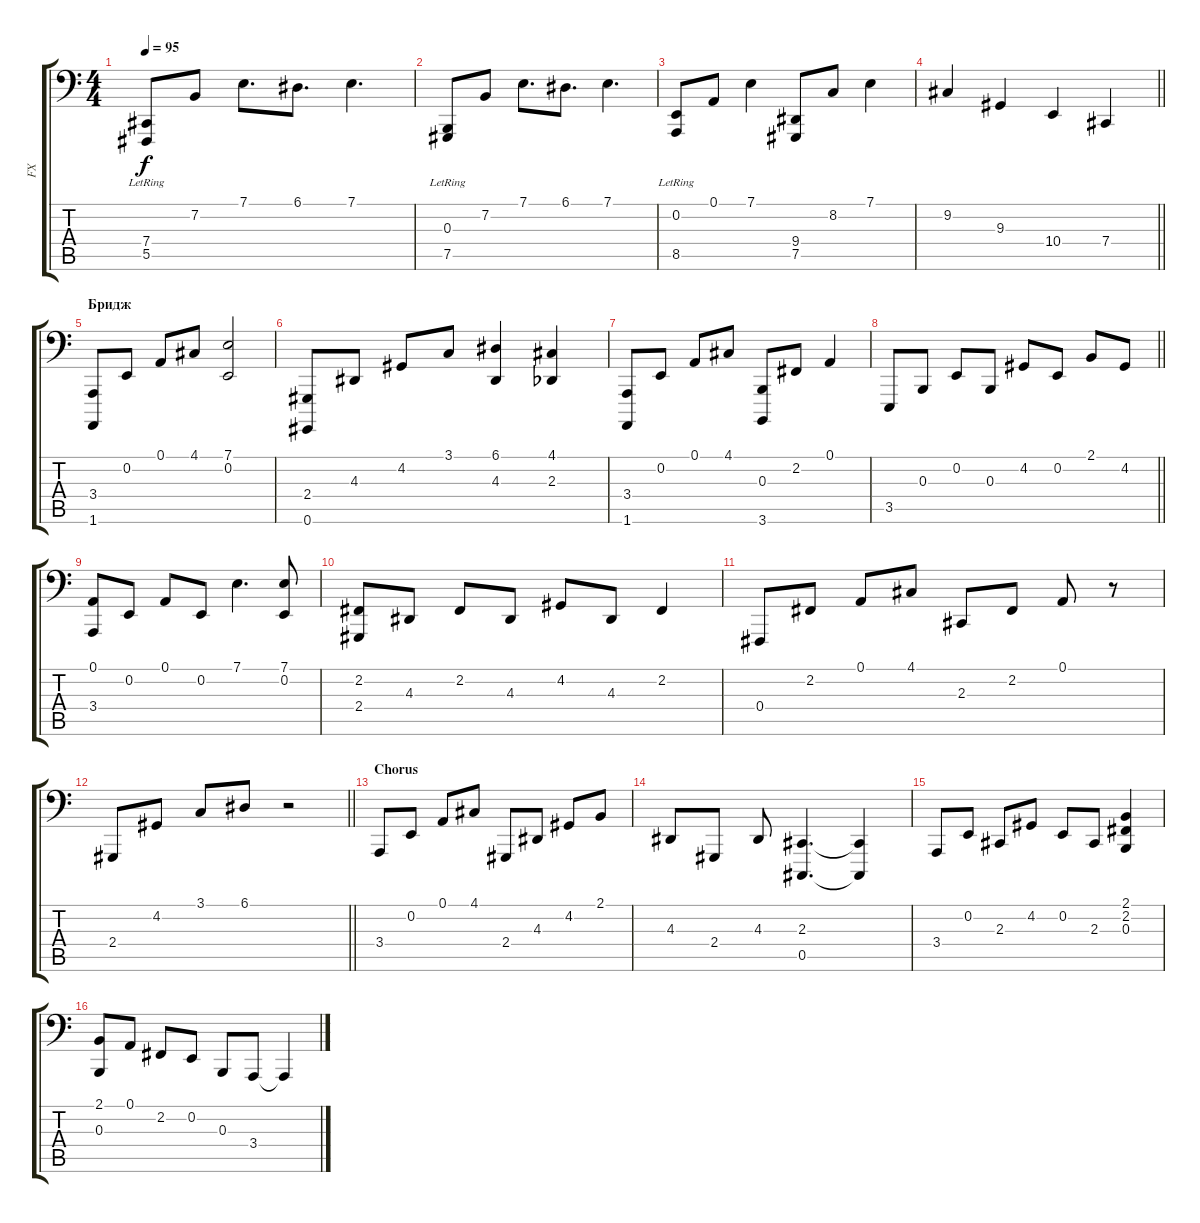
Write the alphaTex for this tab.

\track ("FX" "FX") {instrument brightacousticpiano}
\staff {score tabs}
\tuning (A2 E2 B1 Gb1 Db1 Ab0) {hide}
\ts (4 4)
\tempo 95
\clef f4
\ks c
(7.4 5.5{lr}).8{dy f} 7.2.8 7.1.8{d} 6.1.8{d} 7.1.4{d} |
(0.3 7.5{lr}).8 7.2.8 7.1.8{d} 6.1.8{d} 7.1.4{d} |
(0.2 8.5{lr}).8 0.1.8 7.1.4 (9.4 7.5).8 8.2.8 7.1.4 |
\barLineRight lightlight
9.2.4 9.3.4 10.4.4 7.4.4 |
\section ("" "Бридж")
(3.4 1.6).8 0.2.8 0.1.8 4.1.8 (7.1 0.2).2 |
(2.4 0.6).8 4.3.8 4.2.8 3.1.8 (6.1 4.3).4 (4.1 2.3{acc b}).4 |
(3.4 1.6).8 0.2.8 0.1.8 4.1.8 (0.3 3.6).8 2.2.8 0.1.4 |
\barLineRight lightlight
3.5.8 0.3.8 0.2.8 0.3.8 4.2.8 0.2.8 2.1.8 4.2.8 |
\section ("" "")
(0.1 3.4).8 0.2.8 0.1.8 0.2.8 7.1.4{d} (7.1 0.2).8 |
(2.2 2.4).8 4.3.8 2.2.8 4.3.8 4.2.8 4.3.8 2.2.4 |
0.4.8 2.2.8 0.1.8 4.1.8 2.3.8 2.2.8 0.1.8 r.8 |
\barLineRight lightlight
2.4.8 4.2.8 3.1.8 6.1.8 r.2 |
\section ("" "Chorus")
3.4.8 0.2.8 0.1.8 4.1.8 2.4.8 4.3.8 4.2.8 2.1.8 |
4.3.8 2.4.8 4.3.8 (2.3 0.5).4{d} (2.3{t} 0.5{t}).4 |
3.4.8 0.2.8 2.3.8 4.2.8 0.2.8 2.3.8 (2.1 2.2 0.3).4 |
(2.1 0.3).8 0.1.8 2.2.8 0.2.8 0.3.8 3.4.8 3.4{t}.4
